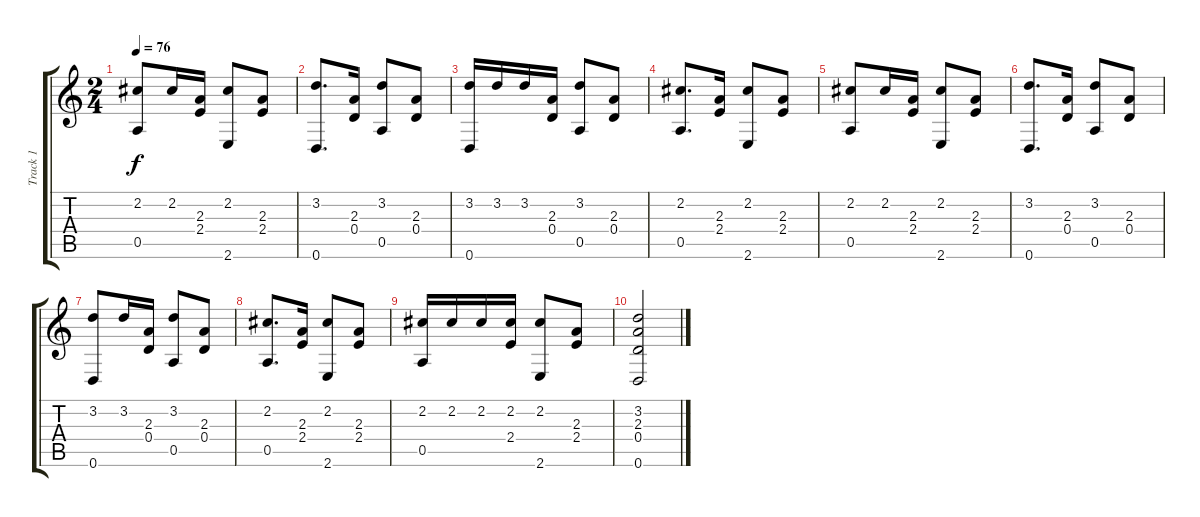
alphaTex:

\track ("Track 1" "Track 1") {instrument acousticguitarnylon}
\staff {score tabs}
\tuning (E4 B3 G3 D3 A2 D2) {hide}
\ts (2 4)
\tempo 76
\clef g2
\ks c
(2.2 0.5).8{dy f} 2.2.16 (2.3 2.4).16 (2.2 2.6).8 (2.3 2.4).8 |
(3.2 0.6).8{d} (2.3 0.4).16 (3.2 0.5).8 (2.3 0.4).8 |
(3.2 0.6).16 3.2.16 3.2.16 (2.3 0.4).16 (3.2 0.5).8 (2.3 0.4).8 |
(2.2 0.5).8{d} (2.3 2.4).16 (2.2 2.6).8 (2.3 2.4).8 |
(2.2 0.5).8 2.2.16 (2.3 2.4).16 (2.2 2.6).8 (2.3 2.4).8 |
(3.2 0.6).8{d} (2.3 0.4).16 (3.2 0.5).8 (2.3 0.4).8 |
(3.2 0.6).8 3.2.16 (2.3 0.4).16 (3.2 0.5).8 (2.3 0.4).8 |
(2.2 0.5).8{d} (2.3 2.4).16 (2.2 2.6).8 (2.3 2.4).8 |
(2.2 0.5).16 2.2.16 2.2.16 (2.2 2.4).16 (2.2 2.6).8 (2.3 2.4).8 |
(3.2 2.3 0.4 0.6).2
